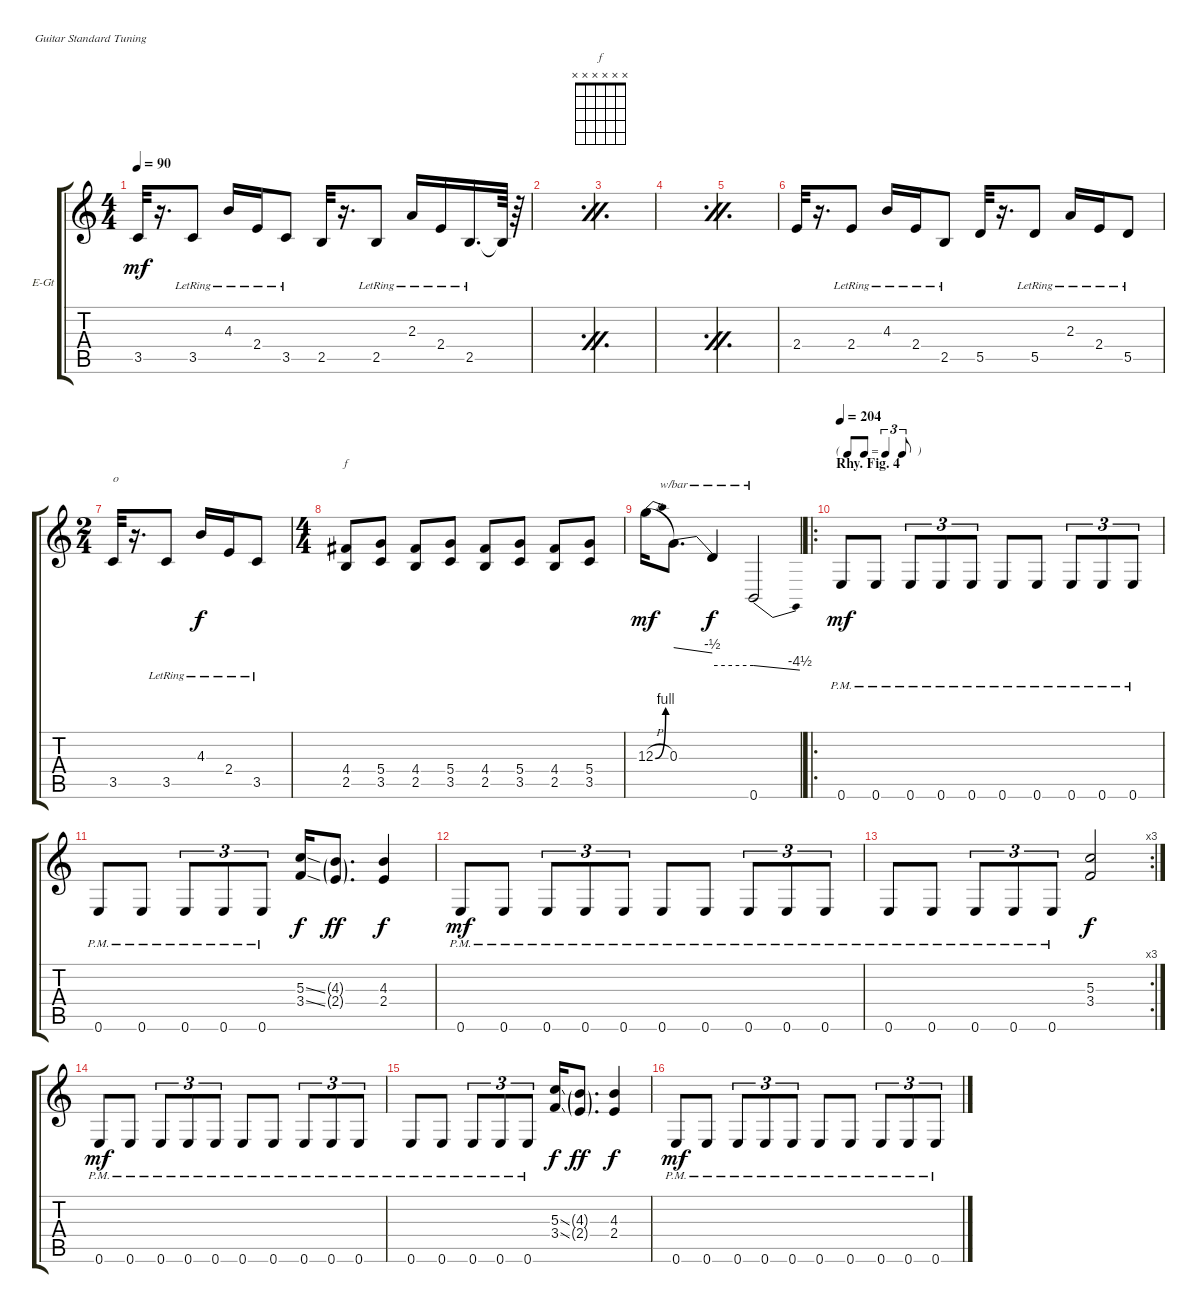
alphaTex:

\bracketExtendMode groupsimilarinstruments
\firstSystemTrackNameOrientation horizontal
\otherSystemsTrackNameOrientation horizontal
\track ("Gtr I Rhytm" "E-Gt") {instrument overdrivenguitar}
\staff {score tabs}
\tuning (E4 B3 G3 D3 A2 E2)
\chord ("f" x x x x x x)
\ts (4 4)
\tempo 90
\clef g2
\ks c
3.5.32{dy mf} r.16{d} 3.5{lr}.8 4.3{lr}.16 2.4{lr}.16 3.5{lr}.8 2.5.32 r.16{d} 2.5{lr}.8 2.3{lr}.16 2.4{lr}.16 2.5{lr}.16{d} 2.5{t}.64 r.64 |
\simile firstofdouble
|
\simile secondofdouble
|
\simile firstofdouble
|
\simile secondofdouble
|
\simile none
2.4.32 r.16{d} 2.4{lr}.8 4.3{lr}.16 2.4{lr}.16 2.5{lr}.8 5.5.32 r.16{d} 5.5{lr}.8 2.3{lr}.16 2.4{lr}.16 5.5{lr}.8 |
\ts (2 4)
\beaming (8 2 2)
3.5.32{txt "o"} r.16{d} 3.5{lr}.8 4.3{lr}.16{dy f} 2.4{lr}.16 3.5{lr}.8 |
\ts (4 4)
\beaming (8 2 2 2 2)
(4.4 2.5).8{ch "f"} (5.4 3.5).8 (4.4 2.5).8 (5.4 3.5).8 (4.4 2.5).8 (5.4 3.5).8 (4.4 2.5).8 (5.4 3.5).8 |
12.3{be (bend 0 0 15 4) h}.16{dy mf} 0.3.8{d tbe (dive default 0 0 49.8 -2)} 0.3{t}.4{tbe (hold default 0 -10 60 -10) dy f} 0.6.2{tbe (dive default 0 -10 34.199999999999996 -18)} |
\ro
\tf triplet8th
\section ("" "Rhy. Fig. 4")
\tempo 204
0.6{pm}.8{dy mf} 0.6{pm}.8 0.6{pm}.8{tu (3 2)} 0.6{pm}.8{tu (3 2)} 0.6{pm}.8{tu (3 2)} 0.6{pm}.8 0.6{pm}.8 0.6{pm}.8{tu (3 2)} 0.6{pm}.8{tu (3 2)} 0.6{pm}.8{tu (3 2)} |
0.6{pm}.8 0.6{pm}.8 0.6{pm}.8{tu (3 2)} 0.6{pm}.8{tu (3 2)} 0.6{pm}.8{tu (3 2)} (5.3{ss} 3.4{ss}).16{dy f} (4.3{g} 2.4{g}).8{d dy ff} (4.3 2.4).4{dy f} |
0.6{pm}.8{dy mf} 0.6{pm}.8 0.6{pm}.8{tu (3 2)} 0.6{pm}.8{tu (3 2)} 0.6{pm}.8{tu (3 2)} 0.6{pm}.8 0.6{pm}.8 0.6{pm}.8{tu (3 2)} 0.6{pm}.8{tu (3 2)} 0.6{pm}.8{tu (3 2)} |
\rc 3
0.6{pm}.8 0.6{pm}.8 0.6{pm}.8{tu (3 2)} 0.6{pm}.8{tu (3 2)} 0.6{pm}.8{tu (3 2)} (5.3 3.4).2{dy f} |
0.6{pm}.8{dy mf} 0.6{pm}.8 0.6{pm}.8{tu (3 2)} 0.6{pm}.8{tu (3 2)} 0.6{pm}.8{tu (3 2)} 0.6{pm}.8 0.6{pm}.8 0.6{pm}.8{tu (3 2)} 0.6{pm}.8{tu (3 2)} 0.6{pm}.8{tu (3 2)} |
0.6{pm}.8 0.6{pm}.8 0.6{pm}.8{tu (3 2)} 0.6{pm}.8{tu (3 2)} 0.6{pm}.8{tu (3 2)} (5.3{ss} 3.4{ss}).16{dy f} (4.3{g} 2.4{g}).8{d dy ff} (4.3 2.4).4{dy f} |
0.6{pm}.8{dy mf} 0.6{pm}.8 0.6{pm}.8{tu (3 2)} 0.6{pm}.8{tu (3 2)} 0.6{pm}.8{tu (3 2)} 0.6{pm}.8 0.6{pm}.8 0.6{pm}.8{tu (3 2)} 0.6{pm}.8{tu (3 2)} 0.6{pm}.8{tu (3 2)}
